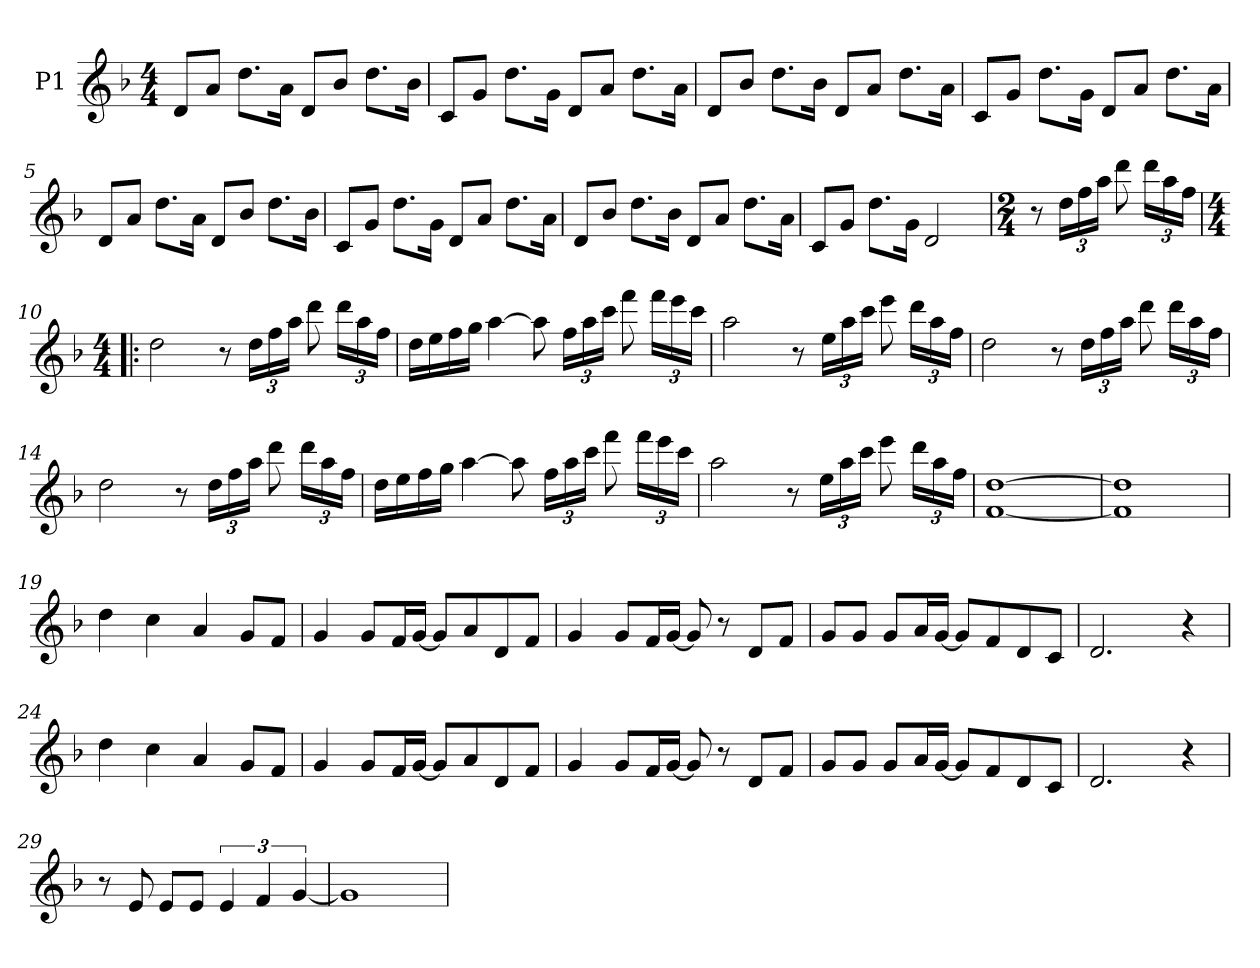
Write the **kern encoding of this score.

**kern
*part1
*staff1
*I"P1
*clefG2
*k[b-]
*F:
*M4/4
*MM108
=1
8d/L
8a/J
8.dd\L
16a\Jk
8d/L
8b-/J
8.dd\L
16b-\Jk
=2
8c/L
8g/J
8.dd\L
16g\Jk
8d/L
8a/J
8.dd\L
16a\Jk
=3
8d/L
8b-/J
8.dd\L
16b-\Jk
8d/L
8a/J
8.dd\L
16a\Jk
!!LO:LB:g=z
=4
8c/L
8g/J
8.dd\L
16g\Jk
8d/L
8a/J
8.dd\L
16a\Jk
=5
8d/L
8a/J
8.dd\L
16a\Jk
8d/L
8b-/J
8.dd\L
16b-\Jk
=6
8c/L
8g/J
8.dd\L
16g\Jk
8d/L
8a/J
8.dd\L
16a\Jk
=7
8d/L
8b-/J
8.dd\L
16b-\Jk
8d/L
8a/J
8.dd\L
16a\Jk
!!LO:LB:g=z
=8
8c/L
8g/J
8.dd\L
16g\Jk
2d/
=9
*M2/4
8r
*Xbrackettup
24dd\LL
24ff\
24aa\JJ
8ddd\
24ddd\LL
24aa\
24ff\JJ
=10!|:
*M4/4
2dd\
8r
24dd\LL
24ff\
24aa\JJ
8ddd\
24ddd\LL
24aa\
24ff\JJ
=11
16dd\LL
16ee\
16ff\
16gg\JJ
[>4aa\
8aa\]
24ff\LL
24aa\
24ccc\JJ
8fff\
24fff\LL
24eee\
24ccc\JJ
!!LO:LB:g=z
=12
2aa\
8r
24ee\LL
24aa\
24ccc\JJ
8eee\
24ddd\LL
24aa\
24ff\JJ
=13
2dd\
8r
24dd\LL
24ff\
24aa\JJ
8ddd\
24ddd\LL
24aa\
24ff\JJ
=14
2dd\
8r
24dd\LL
24ff\
24aa\JJ
8ddd\
24ddd\LL
24aa\
24ff\JJ
!!LO:LB:g=z
=15
16dd\LL
16ee\
16ff\
16gg\JJ
[>4aa\
8aa\]
24ff\LL
24aa\
24ccc\JJ
8fff\
24fff\LL
24eee\
24ccc\JJ
=16
2aa\
8r
24ee\LL
24aa\
24ccc\JJ
8eee\
24ddd\LL
24aa\
24ff\JJ
=17
[<1f [>1dd
=18
1f] 1dd]
=19
4dd\
4cc\
4a/
8g/L
8f/J
!!LO:LB:g=z
=20
4g/
8g/L
16f/L
[<16g/JJ
8g/L]
8a/
8d/
8f/J
=21
4g/
8g/L
16f/L
[<16g/JJ
8g/]
8r
8d/L
8f/J
=22
8g/L
8g/J
8g/L
16a/L
[<16g/JJ
8g/L]
8f/
8d/
8c/J
=23
2.d/
4r
=24
4dd\
4cc\
4a/
8g/L
8f/J
!!LO:LB:g=z
=25
4g/
8g/L
16f/L
[<16g/JJ
8g/L]
8a/
8d/
8f/J
=26
4g/
8g/L
16f/L
[<16g/JJ
8g/]
8r
8d/L
8f/J
=27
8g/L
8g/J
8g/L
16a/L
[<16g/JJ
8g/L]
8f/
8d/
8c/J
=28
2.d/
4r
!!LO:LB:g=z
=29
8r
8e/
8e/L
8e/J
*brackettup
6e/
6f/
[<6g/
=30
1g]
=
*-
